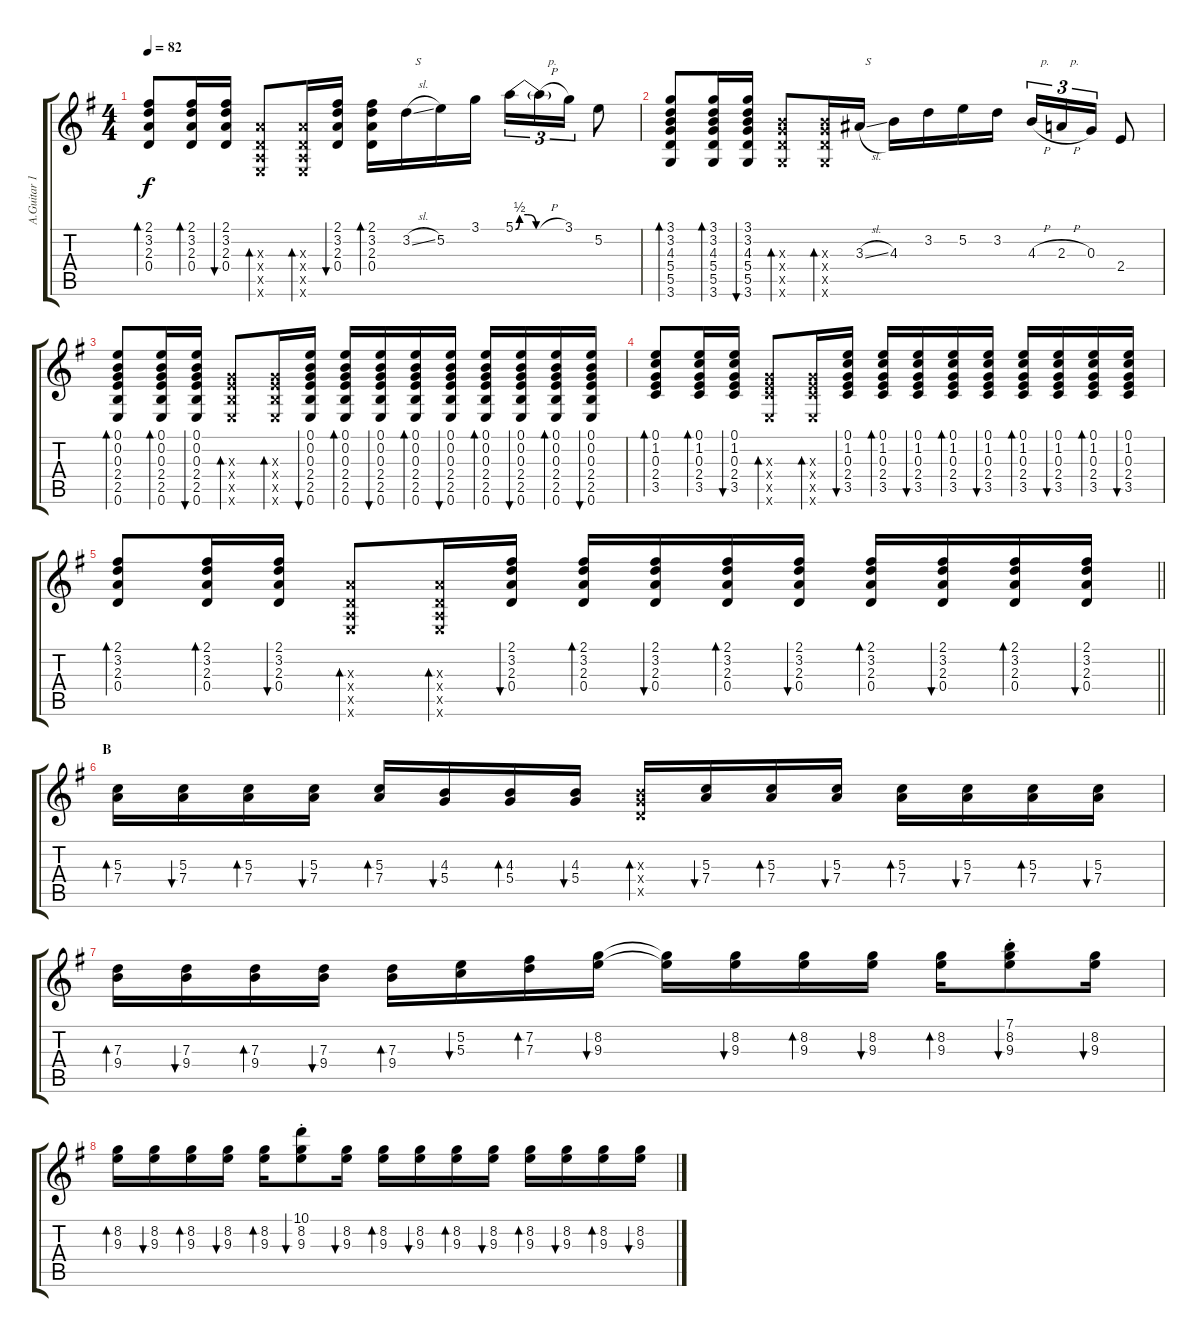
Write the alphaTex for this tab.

\track ("A.Guitar 1" "A.Guitar 1") {instrument acousticguitarsteel}
\staff {score tabs}
\tuning (E4 B3 G3 D3 A2 E2) {hide}
\ts (4 4)
\tempo 82
\clef g2
\ks g
(2.1 3.2 2.3 0.4).8{bd 30 dy f} (2.1 3.2 2.3 0.4).16{bd 30} (2.1 3.2 2.3 0.4).16{bu 30} (2.3{x} 0.4{x} 0.5{x} 0.6{x}).8{bd 30} (2.3{x} 0.4{x} 0.5{x} 0.6{x}).16{bd 30} (2.1 3.2 2.3 0.4).16{bu 30} (2.1 3.2 2.3 0.4).16{bd 30} 3.2{sl}.16{txt "   S"} 5.2.16 3.1.16 5.1{be (custom 0 0 5 2 15 2 25 0 30 0 60 0)}.16{tu (3 2)} 5.1{h t}.16{tu (3 2) txt "   p."} 3.1.16{tu (3 2)} 5.2.8 |
(3.1 3.2 4.3 5.4 5.5 3.6).8{bd 30} (3.1 3.2 4.3 5.4 5.5 3.6).16{bd 30} (3.1 3.2 4.3 5.4 5.5 3.6).16{bu 30} (4.3{x} 5.4{x} 5.5{x} 3.6{x}).8{bd 30} (4.3{x} 5.4{x} 5.5{x} 3.6{x}).16{bd 30} 3.3{sl}.16{txt "  S"} 4.3.16 3.2.16 5.2.16 3.2.16 4.3{h}.16{tu (3 2) txt "   p."} 2.3{h}.16{tu (3 2) txt "   p."} 0.3.16{tu (3 2)} 2.4.8 |
(0.1 0.2 0.3 2.4 2.5 0.6).8{bd 30} (0.1 0.2 0.3 2.4 2.5 0.6).16{bd 30} (0.1 0.2 0.3 2.4 2.5 0.6).16{bu 30} (0.3{x} 2.4{x} 2.5{x} 0.6{x}).8{bd 30} (0.3{x} 2.4{x} 2.5{x} 0.6{x}).16{bd 30} (0.1 0.2 0.3 2.4 2.5 0.6).16{bu 30} (0.1 0.2 0.3 2.4 2.5 0.6).16{bd 30} (0.1 0.2 0.3 2.4 2.5 0.6).16{bu 30} (0.1 0.2 0.3 2.4 2.5 0.6).16{bd 30} (0.1 0.2 0.3 2.4 2.5 0.6).16{bu 30} (0.1 0.2 0.3 2.4 2.5 0.6).16{bd 30} (0.1 0.2 0.3 2.4 2.5 0.6).16{bu 30} (0.1 0.2 0.3 2.4 2.5 0.6).16{bd 30} (0.1 0.2 0.3 2.4 2.5 0.6).16{bu 30} |
(0.1 1.2 0.3 2.4 3.5).8{bd 30} (0.1 1.2 0.3 2.4 3.5).16{bd 30} (0.1 1.2 0.3 2.4 3.5).16{bu 30} (0.3{x} 2.4{x} 3.5{x} 0.6{x}).8{bd 30} (0.3{x} 2.4{x} 3.5{x} 0.6{x}).16{bd 30} (0.1 1.2 0.3 2.4 3.5).16{bu 30} (0.1 1.2 0.3 2.4 3.5).16{bd 30} (0.1 1.2 0.3 2.4 3.5).16{bu 30} (0.1 1.2 0.3 2.4 3.5).16{bd 30} (0.1 1.2 0.3 2.4 3.5).16{bu 30} (0.1 1.2 0.3 2.4 3.5).16{bd 30} (0.1 1.2 0.3 2.4 3.5).16{bu 30} (0.1 1.2 0.3 2.4 3.5).16{bd 30} (0.1 1.2 0.3 2.4 3.5).16{bu 30} |
\barLineRight lightlight
(2.1 3.2 2.3 0.4).8{bd 30} (2.1 3.2 2.3 0.4).16{bd 30} (2.1 3.2 2.3 0.4).16{bu 30} (2.3{x} 0.4{x} 0.5{x} 0.6{x}).8{bd 30} (2.3{x} 0.4{x} 0.5{x} 0.6{x}).16{bd 30} (2.1 3.2 2.3 0.4).16{bu 30} (2.1 3.2 2.3 0.4).16{bd 30} (2.1 3.2 2.3 0.4).16{bu 30} (2.1 3.2 2.3 0.4).16{bd 30} (2.1 3.2 2.3 0.4).16{bu 30} (2.1 3.2 2.3 0.4).16{bd 30} (2.1 3.2 2.3 0.4).16{bu 30} (2.1 3.2 2.3 0.4).16{bd 30} (2.1 3.2 2.3 0.4).16{bu 30} |
\section ("" "B")
(5.3 7.4).16{bd 30 volume 12} (5.3 7.4).16{bu 30} (5.3 7.4).16{bd 30} (5.3 7.4).16{bu 30} (5.3 7.4).16{bd 30} (4.3 5.4).16{bu 30} (4.3 5.4).16{bd 30} (4.3 5.4).16{bu 30} (4.3{x} 5.4{x} 5.5{x}).16{bd 30} (5.3 7.4).16{bu 30} (5.3 7.4).16{bd 30} (5.3 7.4).16{bu 30} (5.3 7.4).16{bd 30} (5.3 7.4).16{bu 30} (5.3 7.4).16{bd 30} (5.3 7.4).16{bu 30} |
(7.3 9.4).16{bd 30} (7.3 9.4).16{bu 30} (7.3 9.4).16{bd 30} (7.3 9.4).16{bu 30} (7.3 9.4).16{bd 30} (5.2 5.3).16{bu 30} (7.2 7.3).16{bd 30} (8.2 9.3).16{bu 30} (8.2{t} 9.3{t}).16 (8.2 9.3).16{bu 30} (8.2 9.3).16{bd 30} (8.2 9.3).16{bu 30} (8.2 9.3).16{bd 30} (7.1{st} 8.2{st} 9.3{st}).8{bu 30} (8.2 9.3).16{bu 30} |
(8.2 9.3).16{bd 30} (8.2 9.3).16{bu 30} (8.2 9.3).16{bd 30} (8.2 9.3).16{bu 30} (8.2 9.3).16{bd 30} (10.1{st} 8.2{st} 9.3{st}).8{bu 30} (8.2 9.3).16{bu 30} (8.2 9.3).16{bd 30} (8.2 9.3).16{bu 30} (8.2 9.3).16{bd 30} (8.2 9.3).16{bu 30} (8.2 9.3).16{bd 30} (8.2 9.3).16{bu 30} (8.2 9.3).16{bd 30} (8.2 9.3).16{bu 30}
